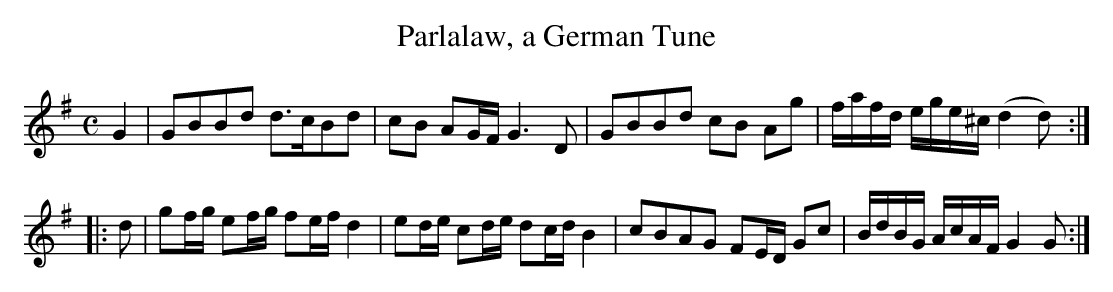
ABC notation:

X:1
T:Parlalaw, a German Tune
M:C
K:G
G2|\
GBBd d>cBd| cB AG/F/ G3D|\
GBBd cB Ag| f/a/f/d/ e/g/e/^c/ (d2d)::
d|\
gf/g/ ef/g/ fe/f/d2| ed/e/ cd/e/ dc/d/B2|\
cBAG FE/D/ Gc| B/d/B/G/ A/c/A/F/ G2G:|
